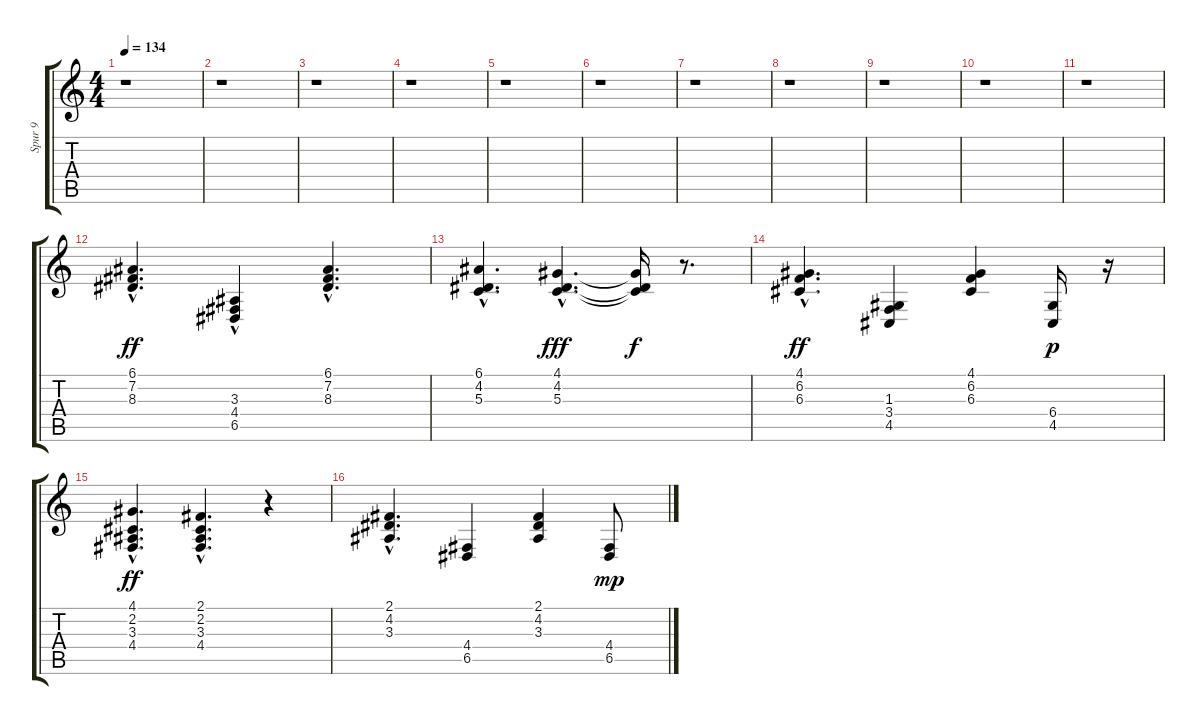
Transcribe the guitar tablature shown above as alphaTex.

\track ("Spur 9" "Spur 9") {instrument electricgrandpiano}
\staff {score tabs}
\tuning (E4 B3 G3 D3 A2 E2) {hide}
\ts (4 4)
\tempo 134
\clef g2
\ks c
r.1{dy ff} |
r.1 |
r.1 |
r.1 |
r.1 |
r.1 |
r.1 |
r.1 |
r.1 |
r.1 |
r.1 |
(6.1{hac} 7.2{hac} 8.3{hac}).4{d} (3.3 4.4{hac} 6.5{hac}).4 (6.1{hac} 7.2{hac} 8.3{hac}).4{d} |
(6.1{hac} 4.2 5.3).4{d} (4.1{hac} 4.2{hac} 5.3{hac}).4{d dy fff} (4.1{t} 4.2{t} 5.3{t}).16{dy f} r.8{d} |
(4.1{hac} 6.2{hac} 6.3{hac}).4{d dy ff} (1.3 3.4 4.5).4 (4.1 6.2 6.3).4 (6.4 4.5).16{dy p} r.16 |
(4.1 2.2{hac} 3.3 4.4).4{d dy ff} (2.1{hac} 2.2{hac} 3.3{hac} 4.4{hac}).4{d} r.4 |
(2.1{hac} 4.2{hac} 3.3{hac}).4{d} (4.4 6.5).4 (2.1 4.2 3.3).4 (4.4 6.5).8{dy mp}
